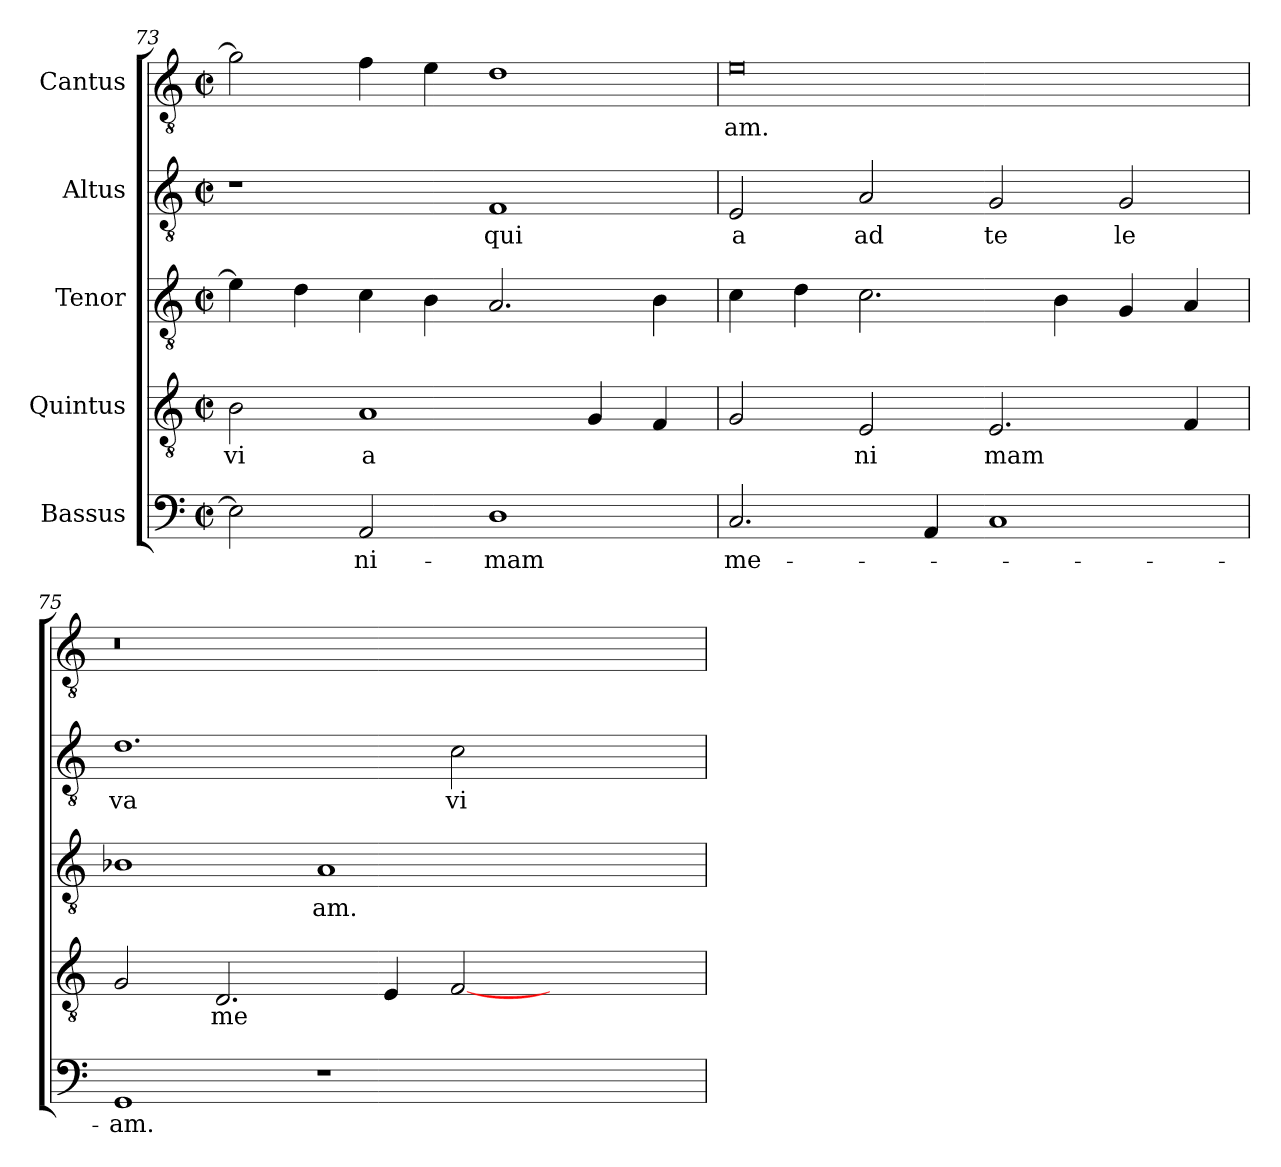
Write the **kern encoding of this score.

**kern	**text	**kern	**text	**kern	**text	**kern	**text	**kern	**text
*part5	*part5	*part4	*part4	*part3	*part3	*part2	*part2	*part1	*part1
*staff5	*staff5	*staff4	*staff4	*staff3	*staff3	*staff2	*staff2	*staff1	*staff1
*I"Bassus	*	*I"Quintus	*	*I"Tenor	*	*I"Altus	*	*I"Cantus	*
!!LO:PB:g=z
*clefF4	*	*clefGv2	*	*clefGv2	*	*clefGv2	*	*clefGv2	*
*M2/2	*	*M2/2	*	*M2/2	*	*M2/2	*	*M2/2	*
*met(c|)	*	*met(c|)	*	*met(c|)	*	*met(c|)	*	*met(c|)	*
=73	=73	=73	=73	=73	=73	=73	=73	=73	=73
!	!	!	!LO:LY:b:cj	!	!	!	!	!	!
2E\]	.	2B\	-vi	4e\]	.	1r	.	2g\]	.
.	.	.	.	4d\	.	.	.	.	.
!	!LO:LY:b:cj	!	!LO:LY:b:rj	!	!	!	!	!	!
2AA/	ni-	1A	a	4c\	.	.	.	4f\	.
.	.	.	.	4B\	.	.	.	4e\	.
!	!LO:LY:b:cj	!	!	!	!	!	!LO:LY:b:cj	!	!
1D	-mam	.	.	2.A/	.	1F	qui	1d	.
.	.	4G/	.	.	.	.	.	.	.
.	.	4F/	.	4B\	.	.	.	.	.
=74	=74	=74	=74	=74	=74	=74	=74	=74	=74
!	!LO:LY:b	!	!	!	!	!	!LO:LY:b:cj	!	!LO:LY:b:cj
2.C/	me-	2G/	.	4c\	.	2E/	a	0e	-am.
.	.	.	.	4d\	.	.	.	.	.
!	!	!	!LO:LY:b:cj	!	!	!	!LO:LY:b:cj	!	!
.	.	2E/	ni	2.c\	.	2A/	ad	.	.
4AA/	.	.	.	.	.	.	.	.	.
!	!	!	!LO:LY:b	!	!	!	!LO:LY:b:cj	!	!
1C	.	2.E/	mam	.	.	2G/	te	.	.
.	.	.	.	4B\	.	.	.	.	.
!	!	!	!	!	!	!	!LO:LY:b:cj	!	!
.	.	.	.	4G/	.	2G/	le	.	.
.	.	4F/	.	4A/	.	.	.	.	.
=75	=75	=75	=75	=75	=75	=75	=75	=75	=75
!	!LO:LY:b:cj	!	!	!	!	!	!LO:LY:b:cj	!	!
1GG	-am.	2G/	.	1B-X	.	1.d	va	0r	.
!	!	!	!LO:LY:b	!	!	!	!	!	!
.	.	2.D/	me	.	.	.	.	.	.
!LO:N:vis=1	!	!	!	!	!LO:LY:b:cj	!	!	!	!
0r	.	.	.	1A	am.	.	.	.	.
.	.	4E/	.	.	.	.	.	.	.
!	!	!	!	!	!	!	!LO:LY:b:cj	!	!
.	.	[<2F/	.	.	.	2c\	vi	.	.
.	.	1ryy	.	1ryy	.	1ryy	.	1ryy	.
=	=	=	=	=	=	=	=	=	=
*-	*-	*-	*-	*-	*-	*-	*-	*-	*-
